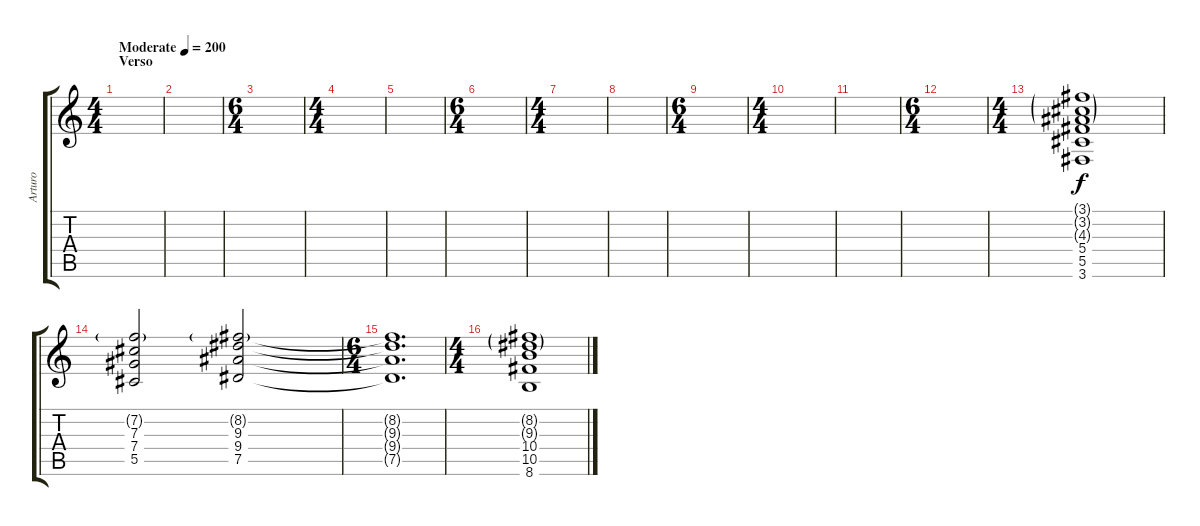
\track ("Arturo" "Arturo") {instrument distortionguitar}
\staff {score tabs}
\tuning (Eb4 Bb3 Gb3 Db3 Ab2 Eb2) {hide}
\ts (4 4)
\section ("" "Verso")
\tempo (200 "Moderate")
\clef g2
\ks c
|
|
\ts (6 4)
|
\ts (4 4)
|
|
\ts (6 4)
|
\ts (4 4)
|
|
\ts (6 4)
|
\ts (4 4)
|
|
\ts (6 4)
|
\ts (4 4)
(3.1{g} 3.2{g} 4.3{g} 5.4 5.5 3.6).1 |
(7.2{g} 7.3 7.4 5.5).2 (8.2{g} 9.3 9.4 7.5).2 |
\ts (6 4)
(8.2{t} 9.3{t} 9.4{t} 7.5{t}).1{d} |
\ts (4 4)
(8.2{g} 9.3{g} 10.4 10.5 8.6).1
